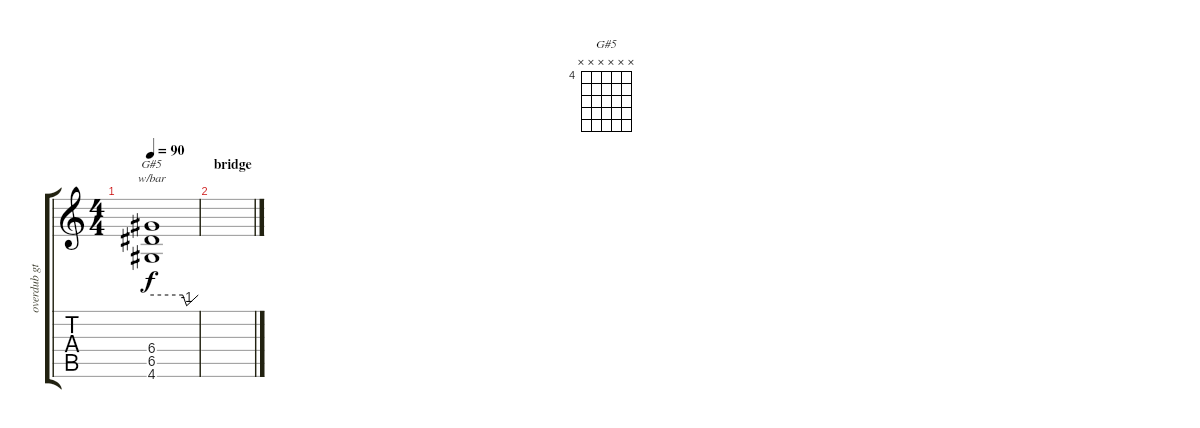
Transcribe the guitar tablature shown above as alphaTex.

\track ("overdub gtr II" "overdub gt") {instrument acousticguitarsteel}
\staff {score tabs}
\tuning (E4 B3 G3 D3 A2 E2) {hide}
\chord ("G#5" x x x x x x) {firstfret 4}
\ts (4 4)
\tempo 90
\clef g2
\ks c
(6.4 6.5 4.6).1{tbe (custom default 0 0 40 0 45 -4 60 0) ch "G#5" dy f} |
\section ("" "bridge")
